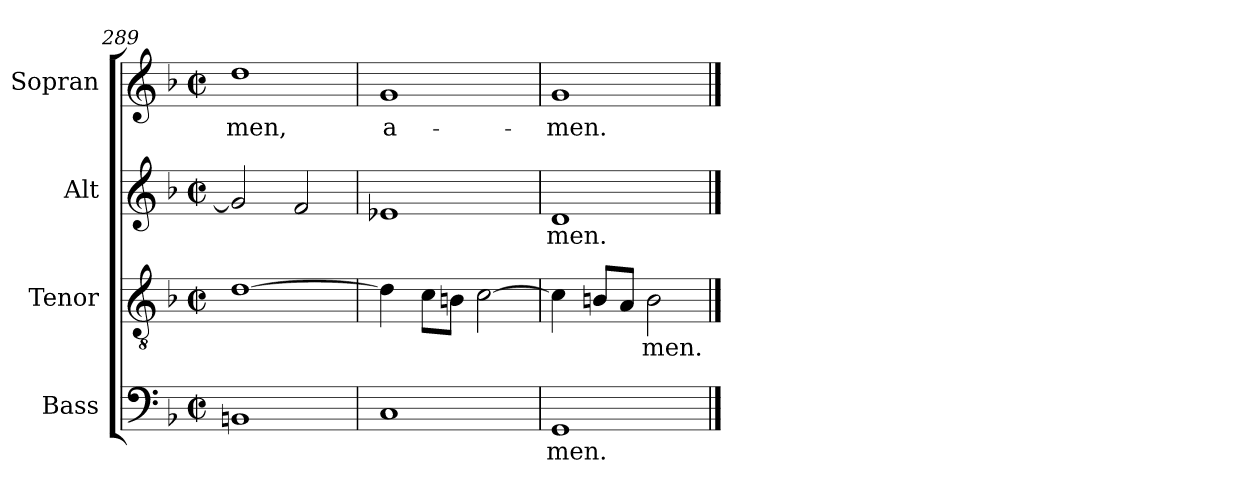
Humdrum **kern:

**kern	**text	**kern	**text	**kern	**text	**kern	**text
*part4	*part4	*part3	*part3	*part2	*part2	*part1	*part1
*staff4	*staff4	*staff3	*staff3	*staff2	*staff2	*staff1	*staff1
*I"Bass	*	*I"Tenor	*	*I"Alt	*	*I"Sopran	*
*I'B.	*	*I'T.	*	*I'A.	*	*I'S.	*
*clefF4	*	*clefGv2	*	*clefG2	*	*clefG2	*
*k[b-]	*	*k[b-]	*	*k[b-]	*	*k[b-]	*
*M2/2	*	*M2/2	*	*M2/2	*	*M2/2	*
*met(c|)	*	*met(c|)	*	*met(c|)	*	*met(c|)	*
=289	=289	=289	=289	=289	=289	=289	=289
!	!	!	!	!	!	!	!LO:LY:b
1BBn	.	[1d	.	2g/]	.	1dd	men,
.	.	.	.	2f/	.	.	.
=290	=290	=290	=290	=290	=290	=290	=290
!	!	!	!	!	!	!	!LO:LY:b
1C	.	4d\]	.	1e-X	.	1g	a-
.	.	8c\L	.	.	.	.	.
.	.	8Bn\J	.	.	.	.	.
.	.	[2c\	.	.	.	.	.
=291	=291	=291	=291	=291	=291	=291	=291
!	!LO:LY:b	!	!	!	!LO:LY:b	!	!LO:LY:b
1GG	-men.	4c\]	.	1d	-men.	1g	-men.
.	.	8Bn/L	.	.	.	.	.
.	.	8A/J	.	.	.	.	.
!	!	!	!LO:LY:b	!	!	!	!
.	.	2B\	-men.	.	.	.	.
==	==	==	==	==	==	==	==
*-	*-	*-	*-	*-	*-	*-	*-
